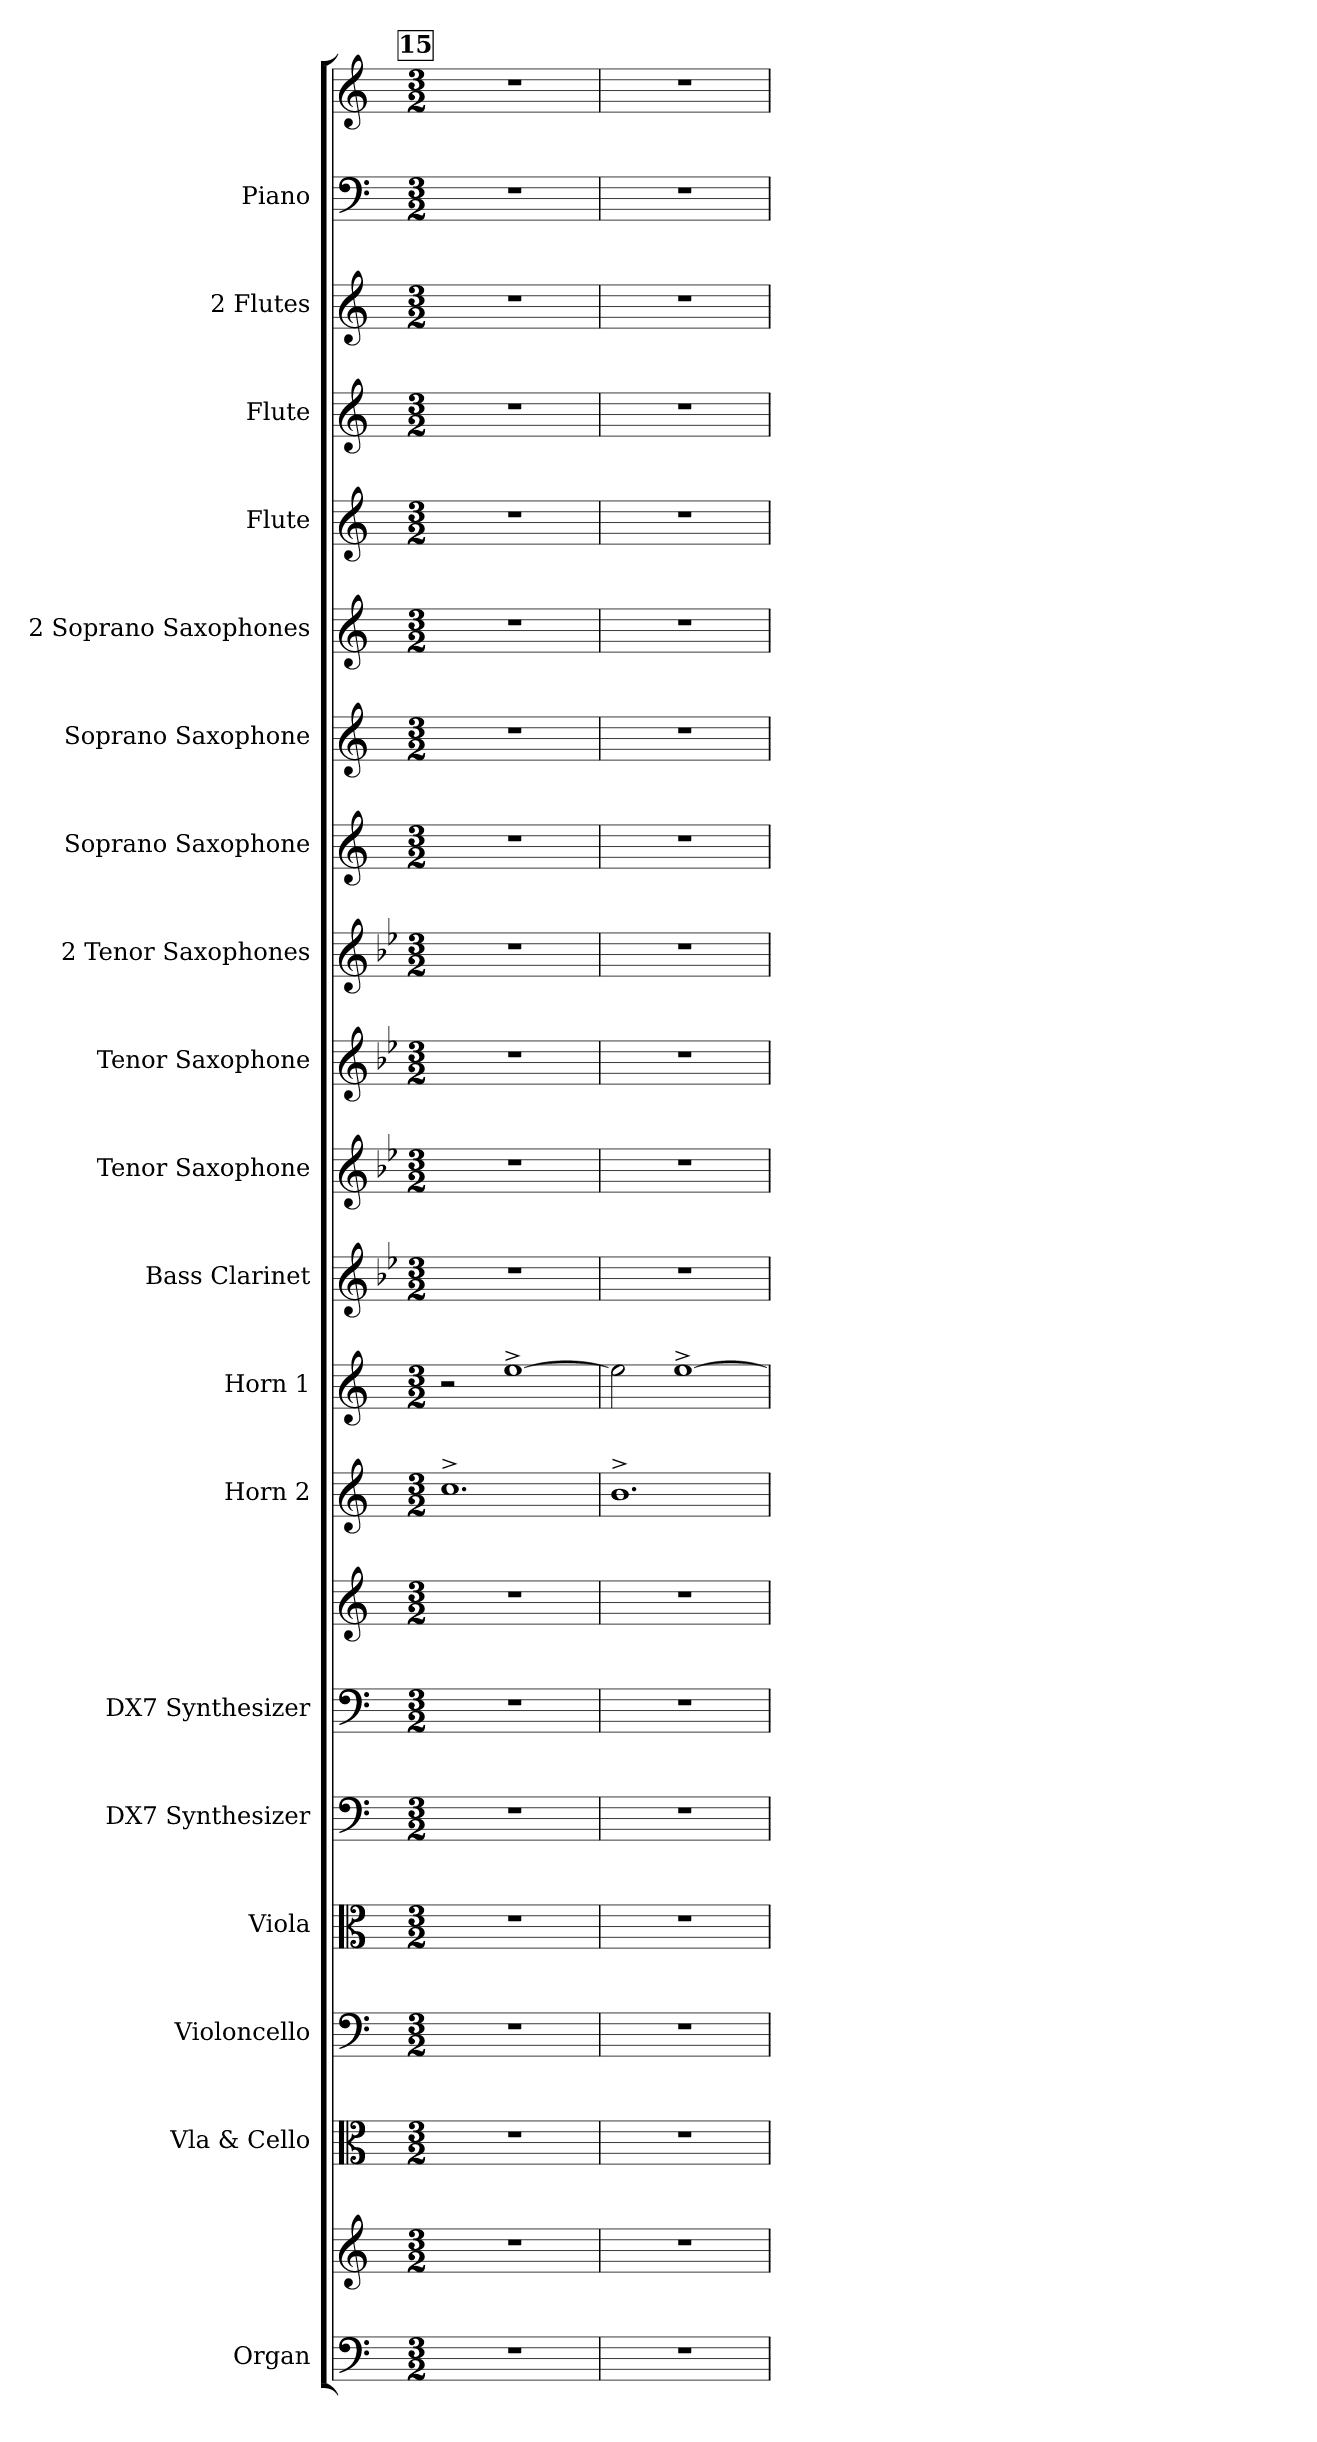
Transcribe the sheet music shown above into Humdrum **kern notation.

**kern	**kern	**kern	**kern	**kern	**kern	**kern	**kern	**kern	**kern	**kern	**kern	**kern	**kern	**kern	**kern	**kern	**kern	**kern	**kern	**kern	**kern
*part19	*part19	*part18	*part17	*part16	*part15	*part14	*part14	*part13	*part12	*part11	*part10	*part9	*part8	*part7	*part6	*part5	*part4	*part3	*part2	*part1	*part1
*staff22	*staff21	*staff20	*staff19	*staff18	*staff17	*staff16	*staff15	*staff14	*staff13	*staff12	*staff11	*staff10	*staff9	*staff8	*staff7	*staff6	*staff5	*staff4	*staff3	*staff2	*staff1
*I"Organ	*	*I"Vla &amp; Cello	*I"Violoncello	*I"Viola	*I"DX7 Synthesizer	*I"DX7 Synthesizer	*	*I"Horn 2	*I"Horn 1	*I"Bass Clarinet	*I"Tenor Saxophone	*I"Tenor Saxophone	*I"2 Tenor Saxophones	*I"Soprano Saxophone	*I"Soprano Saxophone	*I"2 Soprano Saxophones	*I"Flute	*I"Flute	*I"2 Flutes	*I"Piano	*
*I'Org.	*	*I'Vla &amp; Cello	*	*I'Vla	*I'DX7	*I'DX7	*	*I'Hn 2	*I'Hn 1	*I'B. Cl.	*I'Tenor 2	*I'Tenor 1	*I'2 Tenors	*I'Sop 2	*I'Sop 1	*I'2 Sops	*I'Fl 2	*I'Fl 1	*I'2 Fls	*I'Pno.	*
*clefF4	*clefG2	*clefC3	*clefF4	*clefC3	*clefF4	*clefF4	*clefG2	*clefG2	*clefG2	*clefG2	*clefG2	*clefG2	*clefG2	*clefG2	*clefG2	*clefG2	*clefG2	*clefG2	*clefG2	*clefF4	*clefG2
*	*	*	*	*	*	*	*	*ITrd4c7	*ITrd4c7	*ITrd8c14	*ITrd8c14	*ITrd8c14	*ITrd8c14	*ITrd1c2	*ITrd1c2	*ITrd1c2	*	*	*	*	*
*k[]	*k[]	*k[]	*k[]	*k[]	*k[]	*k[]	*k[]	*k[b-]	*k[b-]	*k[b-e-]	*k[b-e-]	*k[b-e-]	*k[b-e-]	*k[b-e-]	*k[b-e-]	*k[b-e-]	*k[]	*k[]	*k[]	*k[]	*k[]
*M3/2	*M3/2	*M3/2	*M3/2	*M3/2	*M3/2	*M3/2	*M3/2	*M3/2	*M3/2	*M3/2	*M3/2	*M3/2	*M3/2	*M3/2	*M3/2	*M3/2	*M3/2	*M3/2	*M3/2	*M3/2	*M3/2
!!LO:REH:place=s1:a:B:fs=14:t=15
=87	=87	=87	=87	=87	=87	=87	=87	=87	=87	=87	=87	=87	=87	=87	=87	=87	=87	=87	=87	=87	=87
1.r	1.r	1.r	1.r	1.r	1.r	1.r	1.r	1.f^	2r	1.r	1.r	1.r	1.r	1.r	1.r	1.r	1.r	1.r	1.r	1.r	1.r
.	.	.	.	.	.	.	.	.	[1a^	.	.	.	.	.	.	.	.	.	.	.	.
=88	=88	=88	=88	=88	=88	=88	=88	=88	=88	=88	=88	=88	=88	=88	=88	=88	=88	=88	=88	=88	=88
1.r	1.r	1.r	1.r	1.r	1.r	1.r	1.r	1.e^	2a\]	1.r	1.r	1.r	1.r	1.r	1.r	1.r	1.r	1.r	1.r	1.r	1.r
.	.	.	.	.	.	.	.	.	[1a^	.	.	.	.	.	.	.	.	.	.	.	.
=	=	=	=	=	=	=	=	=	=	=	=	=	=	=	=	=	=	=	=	=	=
*-	*-	*-	*-	*-	*-	*-	*-	*-	*-	*-	*-	*-	*-	*-	*-	*-	*-	*-	*-	*-	*-
